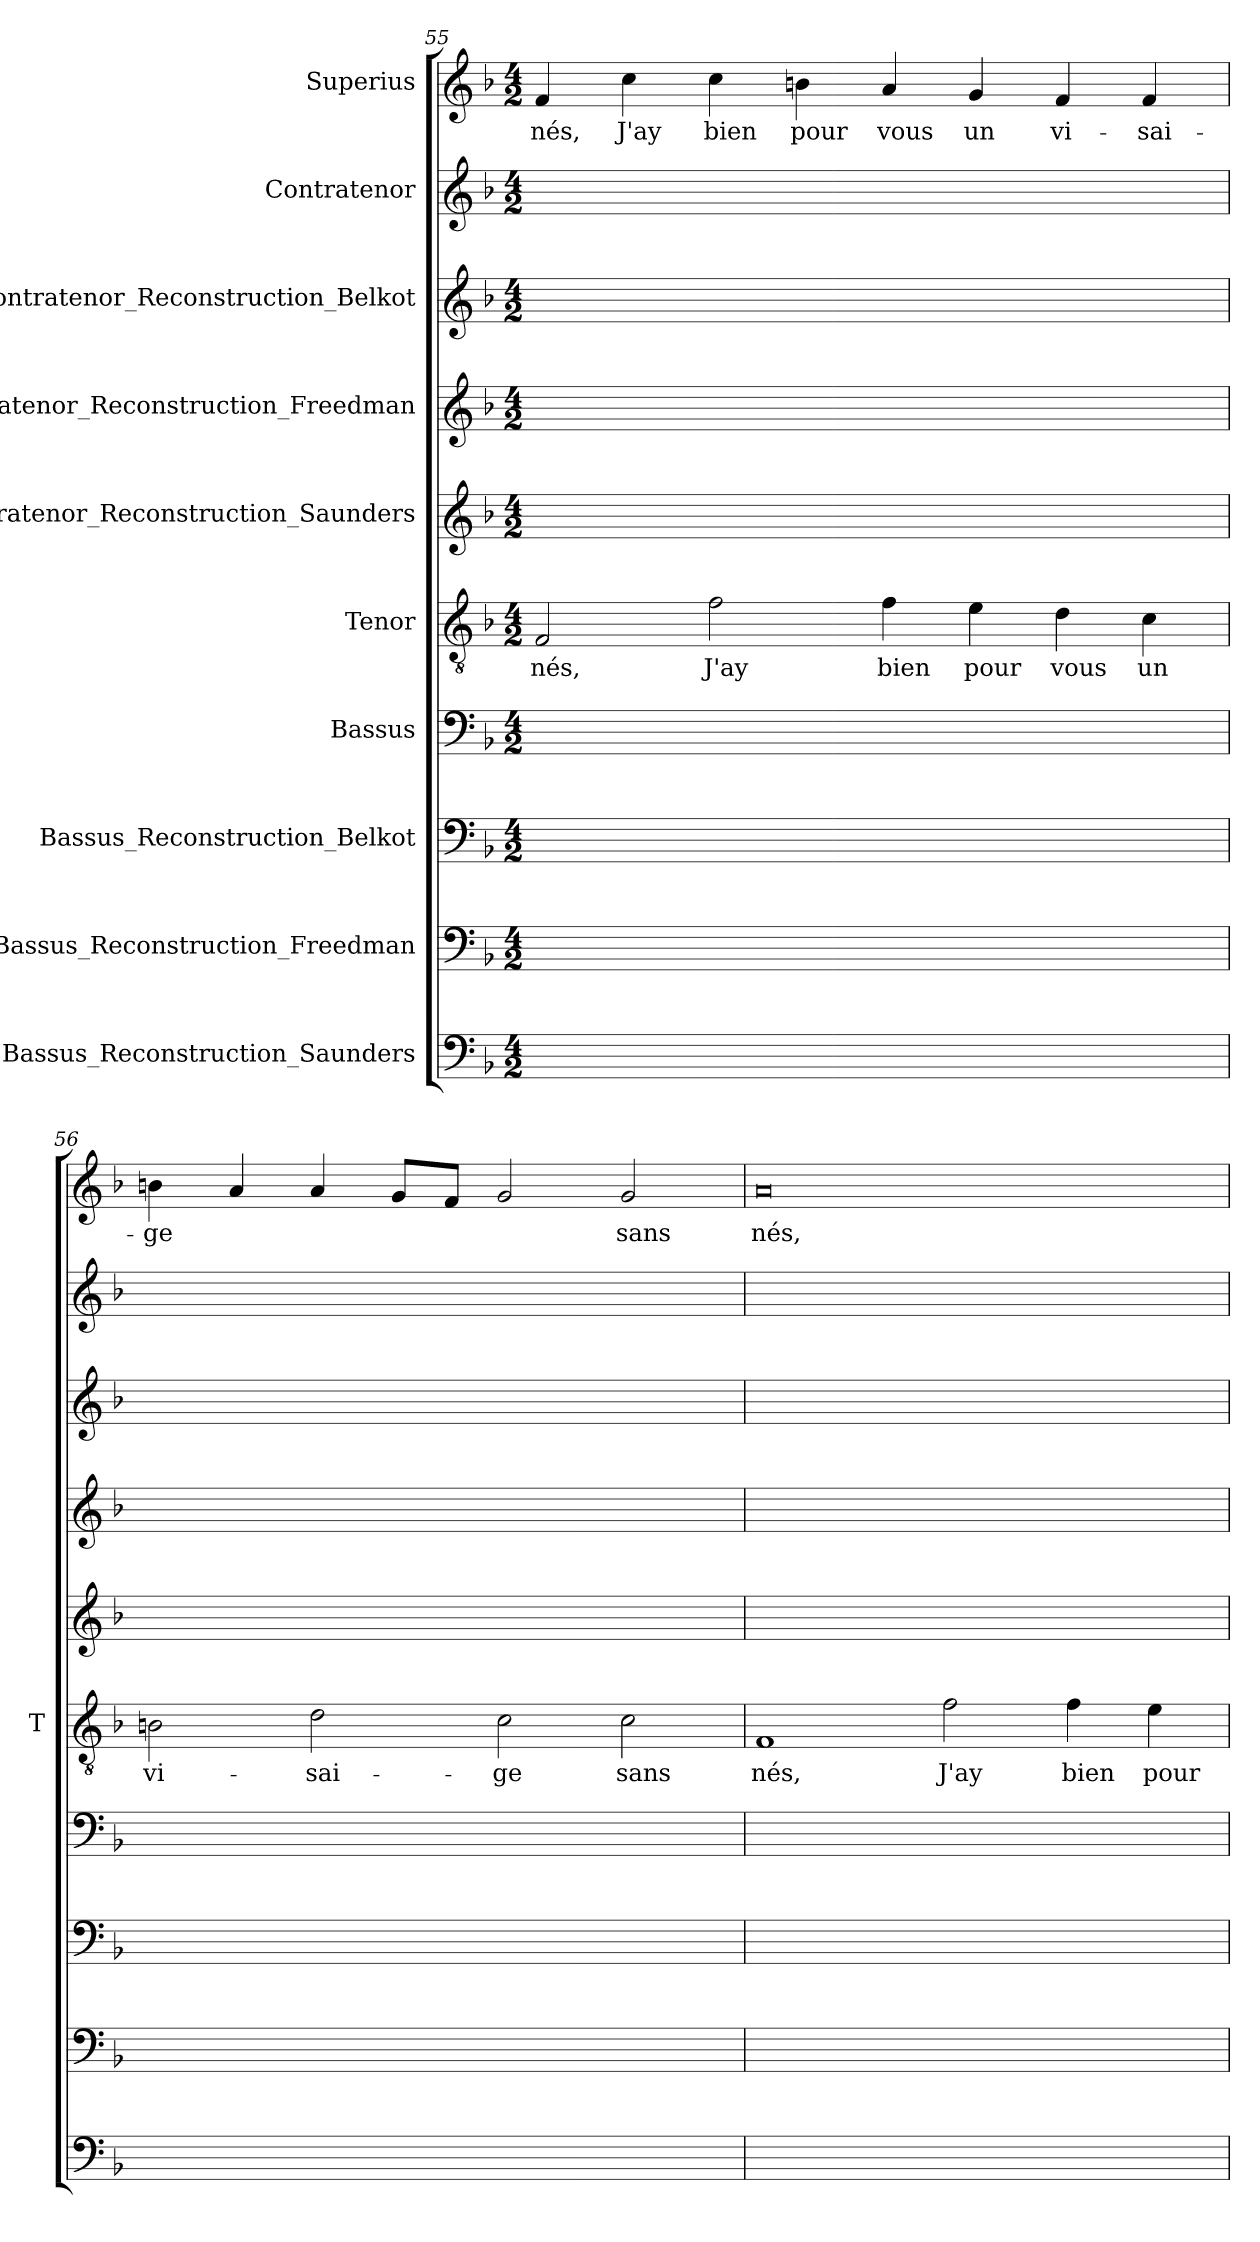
**kern	**kern	**kern	**kern	**kern	**text	**kern	**kern	**kern	**kern	**kern	**text
*part10	*part9	*part8	*part7	*part6	*part6	*part5	*part4	*part3	*part2	*part1	*part1
*staff10	*staff9	*staff8	*staff7	*staff6	*staff6	*staff5	*staff4	*staff3	*staff2	*staff1	*staff1
*I"Bassus_Reconstruction_Saunders	*I"Bassus_Reconstruction_Freedman	*I"Bassus_Reconstruction_Belkot	*I"Bassus	*I"Tenor	*	*I"Contratenor_Reconstruction_Saunders	*I"Contratenor_Reconstruction_Freedman	*I"Contratenor_Reconstruction_Belkot	*I"Contratenor	*I"Superius	*
*	*	*	*	*I'T	*	*	*	*	*	*	*
*clefF4	*clefF4	*clefF4	*clefF4	*clefGv2	*	*clefG2	*clefG2	*clefG2	*clefG2	*clefG2	*
*k[b-]	*k[b-]	*k[b-]	*k[b-]	*k[b-]	*	*k[b-]	*k[b-]	*k[b-]	*k[b-]	*k[b-]	*
*M4/2	*M4/2	*M4/2	*M4/2	*M4/2	*	*M4/2	*M4/2	*M4/2	*M4/2	*M4/2	*
=55	=55	=55	=55	=55	=55	=55	=55	=55	=55	=55	=55
0ryy	0ryy	0ryy	0ryy	2F	-nés,	0ryy	0ryy	0ryy	0ryy	4f	-nés,
.	.	.	.	.	.	.	.	.	.	4cc	-J'ay
.	.	.	.	2f	-J'ay	.	.	.	.	4cc	-bien
.	.	.	.	.	.	.	.	.	.	4bn	-pour
.	.	.	.	4f	-bien	.	.	.	.	4a	-vous
.	.	.	.	4e	-pour	.	.	.	.	4g	-un
.	.	.	.	4d	-vous	.	.	.	.	4f	vi-
.	.	.	.	4c	-un	.	.	.	.	4f	sai-
=56	=56	=56	=56	=56	=56	=56	=56	=56	=56	=56	=56
0ryy	0ryy	0ryy	0ryy	2Bn	vi-	0ryy	0ryy	0ryy	0ryy	4bn	-ge
.	.	.	.	.	.	.	.	.	.	4a	.
.	.	.	.	2d	sai-	.	.	.	.	4a	.
.	.	.	.	.	.	.	.	.	.	8gL	.
.	.	.	.	.	.	.	.	.	.	8fJ	.
.	.	.	.	2c	-ge	.	.	.	.	2g	.
.	.	.	.	2c	-sans	.	.	.	.	2g	-sans
=57	=57	=57	=57	=57	=57	=57	=57	=57	=57	=57	=57
0ryy	0ryy	0ryy	0ryy	1F	-nés,	0ryy	0ryy	0ryy	0ryy	0a	-nés,
.	.	.	.	2f	-J'ay	.	.	.	.	.	.
.	.	.	.	4f	-bien	.	.	.	.	.	.
.	.	.	.	4e	-pour	.	.	.	.	.	.
=	=	=	=	=	=	=	=	=	=	=	=
*-	*-	*-	*-	*-	*-	*-	*-	*-	*-	*-	*-
